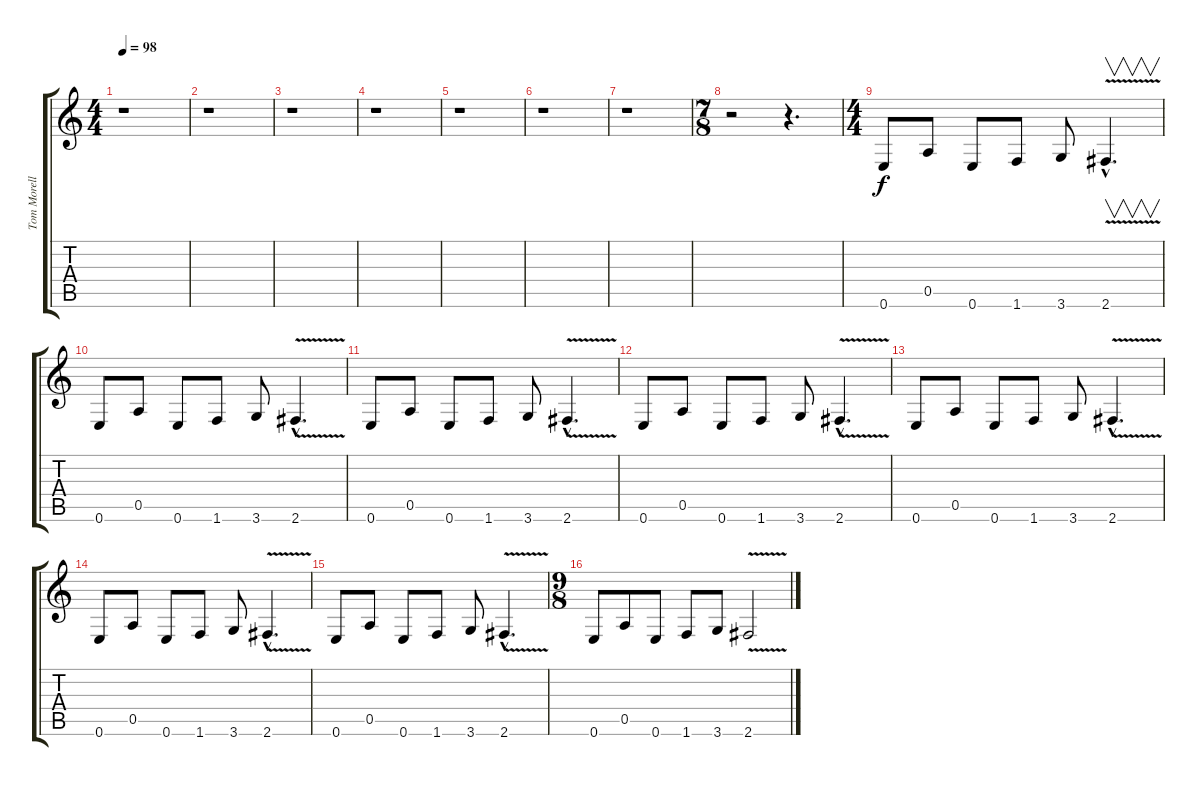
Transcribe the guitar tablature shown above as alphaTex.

\track ("Tom Morello" "Tom Morell") {instrument distortionguitar}
\staff {score tabs}
\tuning (E4 B3 G3 D3 A2 E2) {hide}
\ts (4 4)
\tempo 98
\clef g2
\ks c
r.1{dy f} |
r.1 |
r.1 |
r.1 |
r.1 |
r.1 |
r.1 |
\ts (7 8)
r.2 r.4{d} |
\ts (4 4)
0.6.8 0.5.8 0.6.8 1.6.8 3.6.8 2.6{v hac}.4{v d} |
0.6.8 0.5.8 0.6.8 1.6.8 3.6.8 2.6{v hac}.4{d} |
0.6.8 0.5.8 0.6.8 1.6.8 3.6.8 2.6{v hac}.4{d} |
0.6.8 0.5.8 0.6.8 1.6.8 3.6.8 2.6{v hac}.4{d} |
0.6.8 0.5.8 0.6.8 1.6.8 3.6.8 2.6{v hac}.4{d} |
0.6.8 0.5.8 0.6.8 1.6.8 3.6.8 2.6{v hac}.4{d} |
0.6.8 0.5.8 0.6.8 1.6.8 3.6.8 2.6{v hac}.4{d} |
\ts (9 8)
0.6.8 0.5.8 0.6.8 1.6.8 3.6.8 2.6{v}.2
